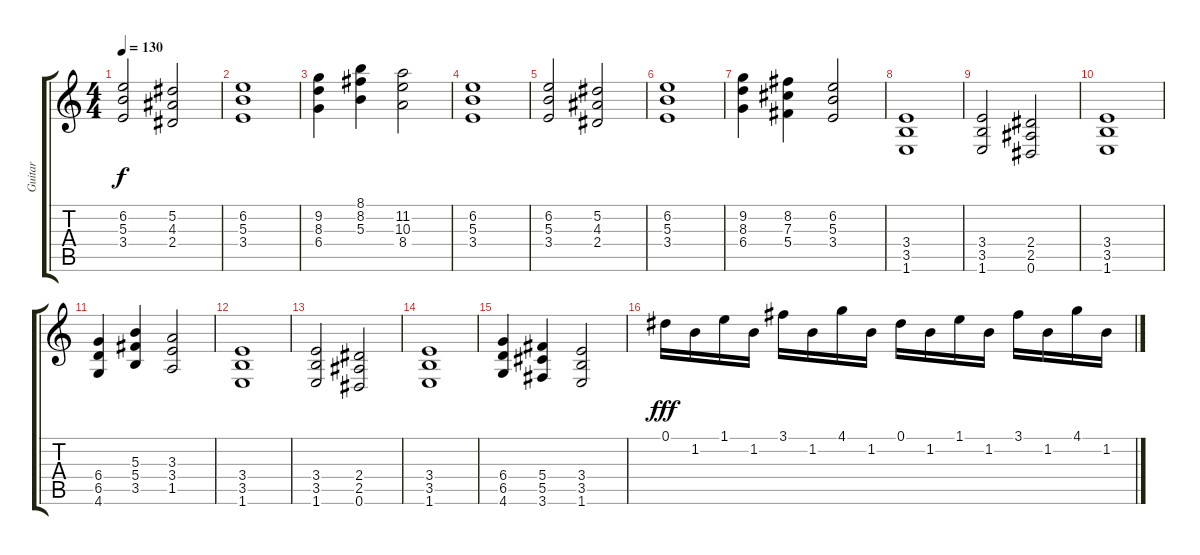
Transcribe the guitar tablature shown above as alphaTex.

\track ("Guitar" "Guitar") {instrument distortionguitar}
\staff {score tabs}
\tuning (Eb4 Bb3 Gb3 Db3 Ab2 Eb2) {hide}
\ts (4 4)
\tempo 130
\clef g2
\ks c
(6.2 5.3 3.4).2{dy f} (5.2 4.3 2.4).2 |
(6.2 5.3 3.4).1 |
(9.2 8.3 6.4).4 (8.1 8.2 5.3).4 (11.2 10.3 8.4).2 |
(6.2 5.3 3.4).1 |
(6.2 5.3 3.4).2 (5.2 4.3 2.4).2 |
(6.2 5.3 3.4).1 |
(9.2 8.3 6.4).4 (8.2 7.3 5.4).4 (6.2 5.3 3.4).2 |
(3.4 3.5 1.6).1 |
(3.4 3.5 1.6).2 (2.4 2.5 0.6).2 |
(3.4 3.5 1.6).1 |
(6.4 6.5 4.6).4 (5.3 5.4 3.5).4 (3.3 3.4 1.5).2 |
(3.4 3.5 1.6).1 |
(3.4 3.5 1.6).2 (2.4 2.5 0.6).2 |
(3.4 3.5 1.6).1 |
(6.4 6.5 4.6).4 (5.4 5.5 3.6).4 (3.4 3.5 1.6).2 |
0.1.16{dy fff} 1.2.16 1.1.16 1.2.16 3.1.16 1.2.16 4.1.16 1.2.16 0.1.16 1.2.16 1.1.16 1.2.16 3.1.16 1.2.16 4.1.16 1.2.16
